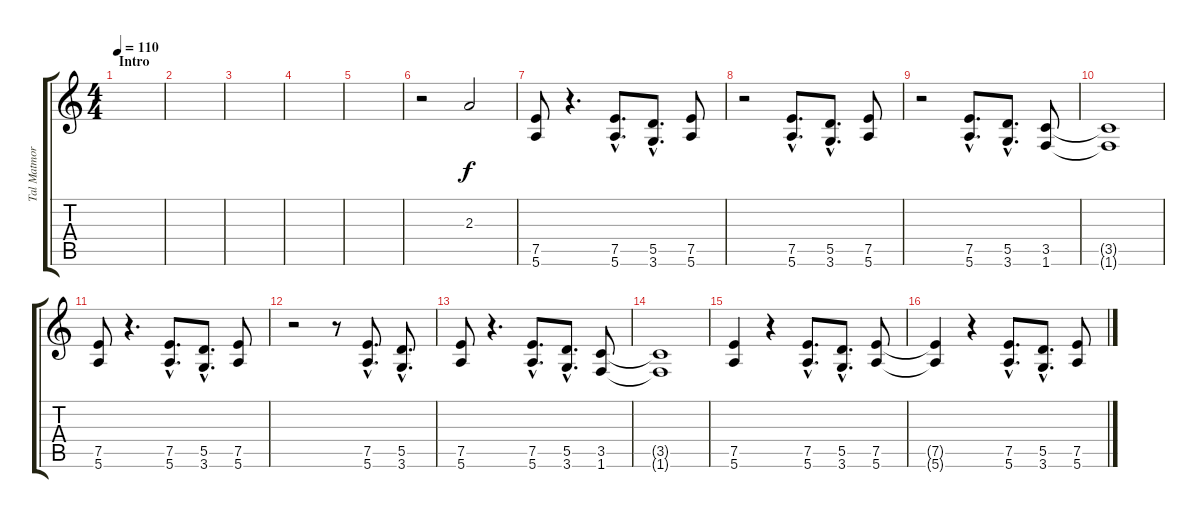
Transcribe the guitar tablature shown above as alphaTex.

\track ("Tal Matmor/Effects" "Tal Matmor") {instrument distortionguitar}
\staff {score tabs}
\tuning (E4 B3 G3 D3 A2 E2) {hide}
\ts (4 4)
\section ("" "Intro")
\tempo 110
\clef g2
\ks c
|
|
|
|
|
r.2{balance 8 instrument reversecymbal} 2.3.2 |
(7.5 5.6).8{balance 4 instrument distortionguitar} r.4{d} (7.5{hac} 5.6{hac}).8{d} (5.5{hac} 3.6{hac}).8{d} (7.5 5.6).8 |
r.2 (7.5{hac} 5.6{hac}).8{d} (5.5{hac} 3.6{hac}).8{d} (7.5 5.6).8 |
r.2 (7.5{hac} 5.6{hac}).8{d} (5.5{hac} 3.6{hac}).8{d} (3.5 1.6).8 |
(3.5{t} 1.6{t}).1 |
(7.5 5.6).8{instrument distortionguitar} r.4{d} (7.5{hac} 5.6{hac}).8{d} (5.5{hac} 3.6{hac}).8{d} (7.5 5.6).8 |
r.2 r.8 (7.5{hac} 5.6{hac}).8{d} (5.5{hac} 3.6{hac}).8{d} |
(7.5 5.6).8 r.4{d} (7.5{hac} 5.6{hac}).8{d} (5.5{hac} 3.6{hac}).8{d} (3.5 1.6).8 |
(3.5{t} 1.6{t}).1 |
(7.5 5.6).4{instrument distortionguitar} r.4 (7.5{hac} 5.6{hac}).8{d} (5.5{hac} 3.6{hac}).8{d} (7.5 5.6).8 |
(7.5{t} 5.6{t}).4 r.4 (7.5{hac} 5.6{hac}).8{d} (5.5{hac} 3.6{hac}).8{d} (7.5 5.6).8
